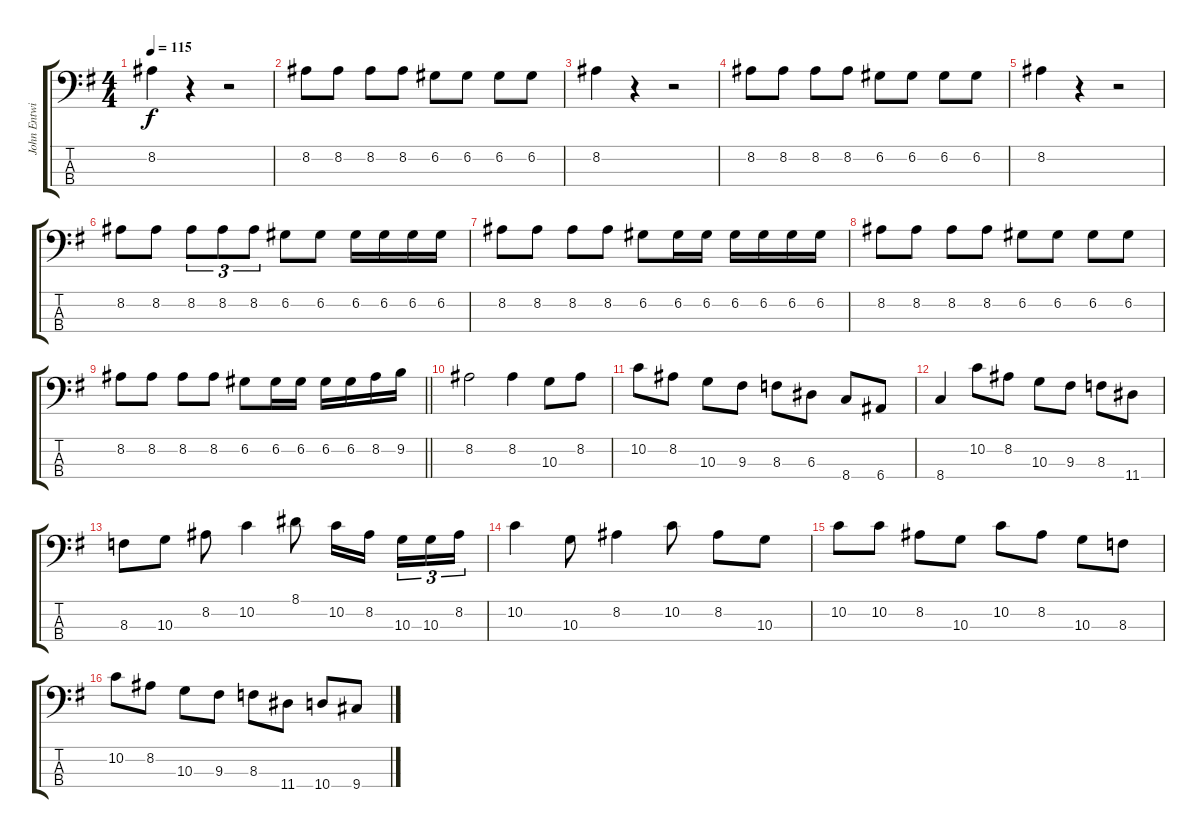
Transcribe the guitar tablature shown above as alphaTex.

\track ("John Entwistle" "John Entwi") {instrument electricbassfinger}
\staff {score tabs}
\tuning (G2 D2 A1 E1) {hide}
\ts (4 4)
\tempo 115
\clef f4
\ks g
8.2.4{dy f} r.4 r.2 |
8.2.8 8.2.8 8.2.8 8.2.8 6.2.8 6.2.8 6.2.8 6.2.8 |
8.2.4 r.4 r.2 |
8.2.8 8.2.8 8.2.8 8.2.8 6.2.8 6.2.8 6.2.8 6.2.8 |
8.2.4 r.4 r.2 |
8.2.8 8.2.8 8.2.8{tu (3 2)} 8.2.8{tu (3 2)} 8.2.8{tu (3 2)} 6.2.8 6.2.8 6.2.16 6.2.16 6.2.16 6.2.16 |
8.2.8 8.2.8 8.2.8 8.2.8 6.2.8 6.2.16 6.2.16 6.2.16 6.2.16 6.2.16 6.2.16 |
8.2.8 8.2.8 8.2.8 8.2.8 6.2.8 6.2.8 6.2.8 6.2.8 |
\barLineRight lightlight
8.2.8 8.2.8 8.2.8 8.2.8 6.2.8 6.2.16 6.2.16 6.2.16 6.2.16 8.2.16 9.2.16 |
8.2.2 8.2.4 10.3.8 8.2.8 |
10.2.8 8.2.8 10.3.8 9.3.8 8.3.8 6.3.8 8.4.8 6.4.8 |
8.4.4 10.2.8 8.2.8 10.3.8 9.3.8 8.3.8 11.4.8 |
8.3.8 10.3.8 8.2.8 10.2.4 8.1.8 10.2.16 8.2.16{beam splitsecondary} 10.3.16{tu (3 2)} 10.3.16{tu (3 2)} 8.2.16{tu (3 2)} |
10.2.4 10.3.8 8.2.4 10.2.8 8.2.8 10.3.8 |
10.2.8 10.2.8 8.2.8 10.3.8 10.2.8 8.2.8 10.3.8 8.3.8 |
10.2.8 8.2.8 10.3.8 9.3.8 8.3.8 11.4.8 10.4.8 9.4.8
